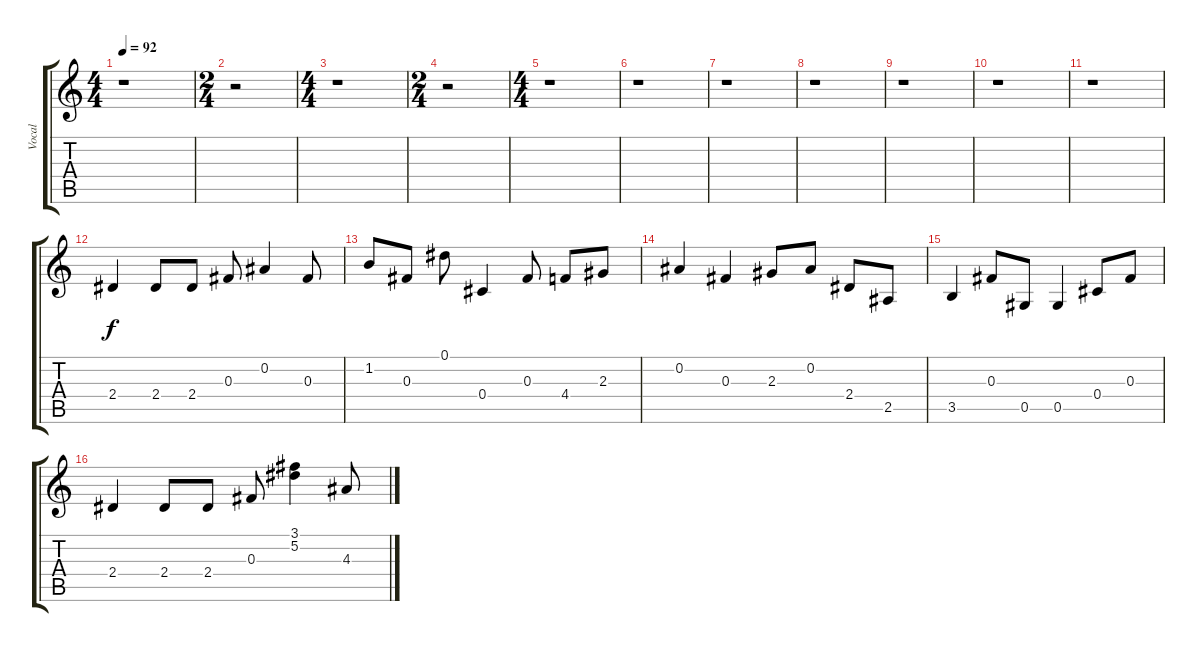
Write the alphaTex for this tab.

\track ("Vocal" "Vocal") {instrument overdrivenguitar}
\staff {score tabs}
\tuning (Eb4 Bb3 Gb3 Db3 Ab2 Eb2) {hide}
\ts (4 4)
\tempo 92
\clef g2
\ks c
r.1{dy f instrument overdrivenguitar} |
\ts (2 4)
r.2 |
\ts (4 4)
r.1 |
\ts (2 4)
r.2 |
\ts (4 4)
r.1 |
r.1 |
r.1 |
r.1 |
r.1 |
r.1 |
r.1 |
2.4.4 2.4.8 2.4.8 0.3.8 0.2.4 0.3.8 |
1.2.8 0.3.8 0.1.8 0.4.4 0.3.8 4.4.8 2.3.8 |
0.2.4 0.3.4 2.3.8 0.2.8 2.4.8 2.5.8 |
3.5.4 0.3.8 0.5.8 0.5.4 0.4.8 0.3.8 |
2.4.4 2.4.8 2.4.8 0.3.8 (3.1 5.2).4 4.3.8
